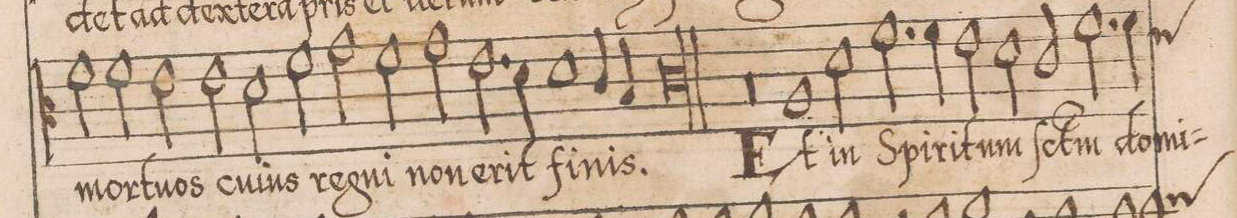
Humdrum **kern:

**kern	**text
*I"CANTVS	*
*clefC3	*
*k[]	*
*met(C|)	*
*M2/1	*
2f\	mor-
2f\	-tu-
=93-	=93-
2e\	-os
2e\	cu-
2d\	-ius
*custos:g	*
2f\	re-
=94-	=94-
2g\	-gni
2f\	no(n)
2g\	e-
2.e\	-rit
=95-	=95-
4d/	fi-
1d\	-nis
4c/	.
4B/	.
=96-	=96-
0cl\	.
=97||	=97||
0r	.
=98-	=98-
1A/	ET
2d\	in
2.f\	Spi-
=99-	=99-
4f\	-ri-
2e\	-tu(m)
2d\	ſan-
*custos:f	*
2c\	-ctu(m)
=100-	=100-
2.f\	do-
4f\	-mi-
*-	*-
